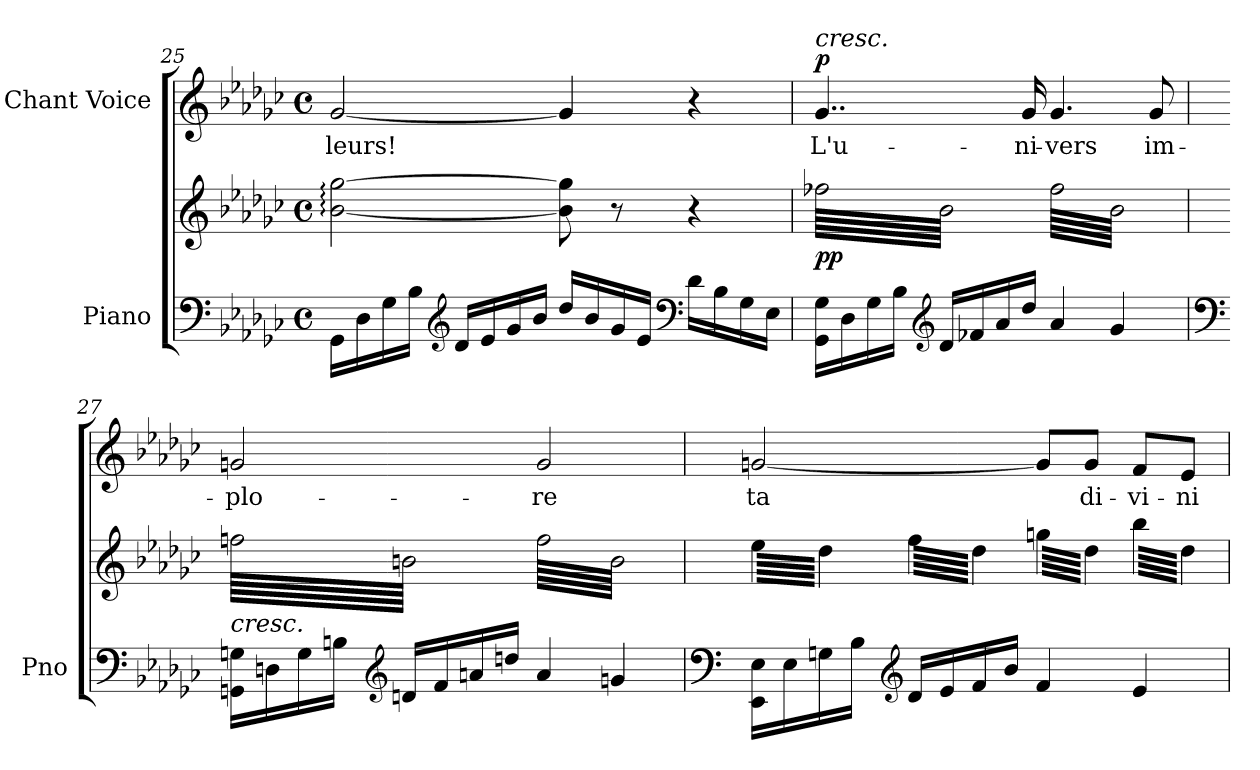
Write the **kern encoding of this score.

**kern	**kern	**dynam	**kern	**text	**dynam
*part2	*part2	*part2	*part1	*part1	*part1
*staff3	*staff2	*staff2/3	*staff1	*staff1	*staff1
*I"Piano	*	*	*I"Chant Voice	*	*
*I'Pno	*	*	*	*	*
*clefF4	*clefG2	*	*clefG2	*	*
*k[b-e-a-d-g-c-]	*k[b-e-a-d-g-c-]	*	*k[b-e-a-d-g-c-]	*	*
*M4/4	*M4/4	*	*M4/4	*	*
*met(c)	*met(c)	*	*met(c)	*	*
=25	=25	=25	=25	=25	=25
!	!	!	!	!LO:LY:b	!
16GG-\LL	[2b-\: [2gg-\:	.	[2g-/	-leurs!	.
16D-\	.	.	.	.	.
16G-\	.	.	.	.	.
16B-\JJ	.	.	.	.	.
*clefG2	*	*	*	*	*
16d-/LL	.	.	.	.	.
16e-/	.	.	.	.	.
16g-/	.	.	.	.	.
16b-/JJ	.	.	.	.	.
16dd-/LL	8b-\] 8gg-\]	.	4g-/]	.	.
16b-/	.	.	.	.	.
16g-/	8r	.	.	.	.
16e-/JJ	.	.	.	.	.
*clefF4	*	*	*	*	*
16d-\LL	4r	.	4r	.	.
16B-\	.	.	.	.	.
16G-\	.	.	.	.	.
16E-\JJ	.	.	.	.	.
!!LO:LB:g=z
=26	=26	=26	=26	=26	=26
!	!	!	!LO:TX:a:i:t=cresc.	!	!
!	!	!LO:DY:b	!	!LO:LY:b	!LO:DY:a
*	*tremolo	*	*	*	*
16GG-\ 16G-\LL	64ff-X\LLLL	pp	4..g-/	L'u-	p
.	64b-\	.	.	.	.
.	64ff-X\	.	.	.	.
.	64b-\	.	.	.	.
16D-\	64ff-X\	.	.	.	.
.	64b-\	.	.	.	.
.	64ff-X\	.	.	.	.
.	64b-\	.	.	.	.
16G-\	64ff-X\	.	.	.	.
.	64b-\	.	.	.	.
.	64ff-X\	.	.	.	.
.	64b-\	.	.	.	.
16B-\JJ	64ff-X\	.	.	.	.
.	64b-\	.	.	.	.
.	64ff-X\	.	.	.	.
.	64b-\	.	.	.	.
*clefG2	*	*	*	*	*
16d-/LL	64ff-X\	.	.	.	.
.	64b-\	.	.	.	.
.	64ff-X\	.	.	.	.
.	64b-\	.	.	.	.
16f-X/	64ff-X\	.	.	.	.
.	64b-\	.	.	.	.
.	64ff-X\	.	.	.	.
.	64b-\	.	.	.	.
16a-/	64ff-X\	.	.	.	.
.	64b-\	.	.	.	.
.	64ff-X\	.	.	.	.
.	64b-\	.	.	.	.
!	!	!	!	!LO:LY:b	!
16dd-/JJ	64ff-X\	.	16g-/	-ni-	.
.	64b-\	.	.	.	.
.	64ff-X\	.	.	.	.
.	64b-\JJJJ	.	.	.	.
!	!	!	!	!LO:LY:b	!
4a-/	64ff-\LLLL	.	4.g-/	-vers	.
.	64b-\	.	.	.	.
.	64ff-\	.	.	.	.
.	64b-\	.	.	.	.
.	64ff-\	.	.	.	.
.	64b-\	.	.	.	.
.	64ff-\	.	.	.	.
.	64b-\	.	.	.	.
.	64ff-\	.	.	.	.
.	64b-\	.	.	.	.
.	64ff-\	.	.	.	.
.	64b-\	.	.	.	.
.	64ff-\	.	.	.	.
.	64b-\	.	.	.	.
.	64ff-\	.	.	.	.
.	64b-\	.	.	.	.
4g-/	64ff-\	.	.	.	.
.	64b-\	.	.	.	.
.	64ff-\	.	.	.	.
.	64b-\	.	.	.	.
.	64ff-\	.	.	.	.
.	64b-\	.	.	.	.
.	64ff-\	.	.	.	.
.	64b-\	.	.	.	.
!	!	!	!	!LO:LY:b	!
.	64ff-\	.	8g-/	im-	.
.	64b-\	.	.	.	.
.	64ff-\	.	.	.	.
.	64b-\	.	.	.	.
.	64ff-\	.	.	.	.
.	64b-\	.	.	.	.
.	64ff-\	.	.	.	.
.	64b-\JJJJ	.	.	.	.
=27	=27	=27	=27	=27	=27
*clefF4	*	*	*	*	*
!	!LO:TX:b:i:t=cresc.	!	!	!	!
!	!	!	!	!LO:LY:b	!
16GGn\ 16Gn\LL	64ffn\LLLL	.	2gn/	-plo-	.
.	64bn\	.	.	.	.
.	64ffn\	.	.	.	.
.	64bn\	.	.	.	.
16Dn\	64ffn\	.	.	.	.
.	64bn\	.	.	.	.
.	64ffn\	.	.	.	.
.	64bn\	.	.	.	.
16G\	64ffn\	.	.	.	.
.	64bn\	.	.	.	.
.	64ffn\	.	.	.	.
.	64bn\	.	.	.	.
16Bn\JJ	64ffn\	.	.	.	.
.	64bn\	.	.	.	.
.	64ffn\	.	.	.	.
.	64bn\	.	.	.	.
*clefG2	*	*	*	*	*
16dn/LL	64ffn\	.	.	.	.
.	64bn\	.	.	.	.
.	64ffn\	.	.	.	.
.	64bn\	.	.	.	.
16f/	64ffn\	.	.	.	.
.	64bn\	.	.	.	.
.	64ffn\	.	.	.	.
.	64bn\	.	.	.	.
16an/	64ffn\	.	.	.	.
.	64bn\	.	.	.	.
.	64ffn\	.	.	.	.
.	64bn\	.	.	.	.
16ddn/JJ	64ffn\	.	.	.	.
.	64bn\	.	.	.	.
.	64ffn\	.	.	.	.
.	64bn\JJJJ	.	.	.	.
!	!	!	!	!LO:LY:b	!
4a/	64ff\LLLL	.	2g/	-re	.
.	64b\	.	.	.	.
.	64ff\	.	.	.	.
.	64b\	.	.	.	.
.	64ff\	.	.	.	.
.	64b\	.	.	.	.
.	64ff\	.	.	.	.
.	64b\	.	.	.	.
.	64ff\	.	.	.	.
.	64b\	.	.	.	.
.	64ff\	.	.	.	.
.	64b\	.	.	.	.
.	64ff\	.	.	.	.
.	64b\	.	.	.	.
.	64ff\	.	.	.	.
.	64b\	.	.	.	.
4gn/	64ff\	.	.	.	.
.	64b\	.	.	.	.
.	64ff\	.	.	.	.
.	64b\	.	.	.	.
.	64ff\	.	.	.	.
.	64b\	.	.	.	.
.	64ff\	.	.	.	.
.	64b\	.	.	.	.
.	64ff\	.	.	.	.
.	64b\	.	.	.	.
.	64ff\	.	.	.	.
.	64b\	.	.	.	.
.	64ff\	.	.	.	.
.	64b\	.	.	.	.
.	64ff\	.	.	.	.
.	64b\JJJJ	.	.	.	.
=28	=28	=28	=28	=28	=28
*clefF4	*	*	*	*	*
!	!	!	!	!LO:LY:b	!
16EE-\ 16E-\LL	64ee-\LLLL	.	[2gn/	ta	.
.	64dd-\	.	.	.	.
.	64ee-\	.	.	.	.
.	64dd-\	.	.	.	.
16E-\	64ee-\	.	.	.	.
.	64dd-\	.	.	.	.
.	64ee-\	.	.	.	.
.	64dd-\	.	.	.	.
16Gn\	64ee-\	.	.	.	.
.	64dd-\	.	.	.	.
.	64ee-\	.	.	.	.
.	64dd-\	.	.	.	.
16B-\JJ	64ee-\	.	.	.	.
.	64dd-\	.	.	.	.
.	64ee-\	.	.	.	.
.	64dd-\JJJJ	.	.	.	.
*clefG2	*	*	*	*	*
16d-/LL	64ff\LLLL	.	.	.	.
.	64dd-\	.	.	.	.
.	64ff\	.	.	.	.
.	64dd-\	.	.	.	.
16e-/	64ff\	.	.	.	.
.	64dd-\	.	.	.	.
.	64ff\	.	.	.	.
.	64dd-\	.	.	.	.
16f/	64ff\	.	.	.	.
.	64dd-\	.	.	.	.
.	64ff\	.	.	.	.
.	64dd-\	.	.	.	.
16b-/JJ	64ff\	.	.	.	.
.	64dd-\	.	.	.	.
.	64ff\	.	.	.	.
.	64dd-\JJJJ	.	.	.	.
4f/	64ggn\LLLL	.	8g/L]	.	.
.	64dd-\	.	.	.	.
.	64ggn\	.	.	.	.
.	64dd-\	.	.	.	.
.	64ggn\	.	.	.	.
.	64dd-\	.	.	.	.
.	64ggn\	.	.	.	.
.	64dd-\	.	.	.	.
!	!	!	!	!LO:LY:b	!
.	64ggn\	.	8g/J	di-	.
.	64dd-\	.	.	.	.
.	64ggn\	.	.	.	.
.	64dd-\	.	.	.	.
.	64ggn\	.	.	.	.
.	64dd-\	.	.	.	.
.	64ggn\	.	.	.	.
.	64dd-\JJJJ	.	.	.	.
!	!	!	!	!LO:LY:b	!
4e-/	64bb-\LLLL	.	8f/L	-vi-	.
.	64dd-\	.	.	.	.
.	64bb-\	.	.	.	.
.	64dd-\	.	.	.	.
.	64bb-\	.	.	.	.
.	64dd-\	.	.	.	.
.	64bb-\	.	.	.	.
.	64dd-\	.	.	.	.
!	!	!	!	!LO:LY:b	!
.	64bb-\	.	8e-/J	-ni	.
.	64dd-\	.	.	.	.
.	64bb-\	.	.	.	.
.	64dd-\	.	.	.	.
.	64bb-\	.	.	.	.
.	64dd-\	.	.	.	.
.	64bb-\	.	.	.	.
.	64dd-\JJJJ	.	.	.	.
*	*Xtremolo	*	*	*	*
.	.	.	.	.	.
.	.	.	.	.	.
.	.	.	.	.	.
.	.	.	.	.	.
.	.	.	.	.	.
.	.	.	.	.	.
.	.	.	.	.	.
.	.	.	.	.	.
=	=	=	=	=	=
*-	*-	*-	*-	*-	*-
